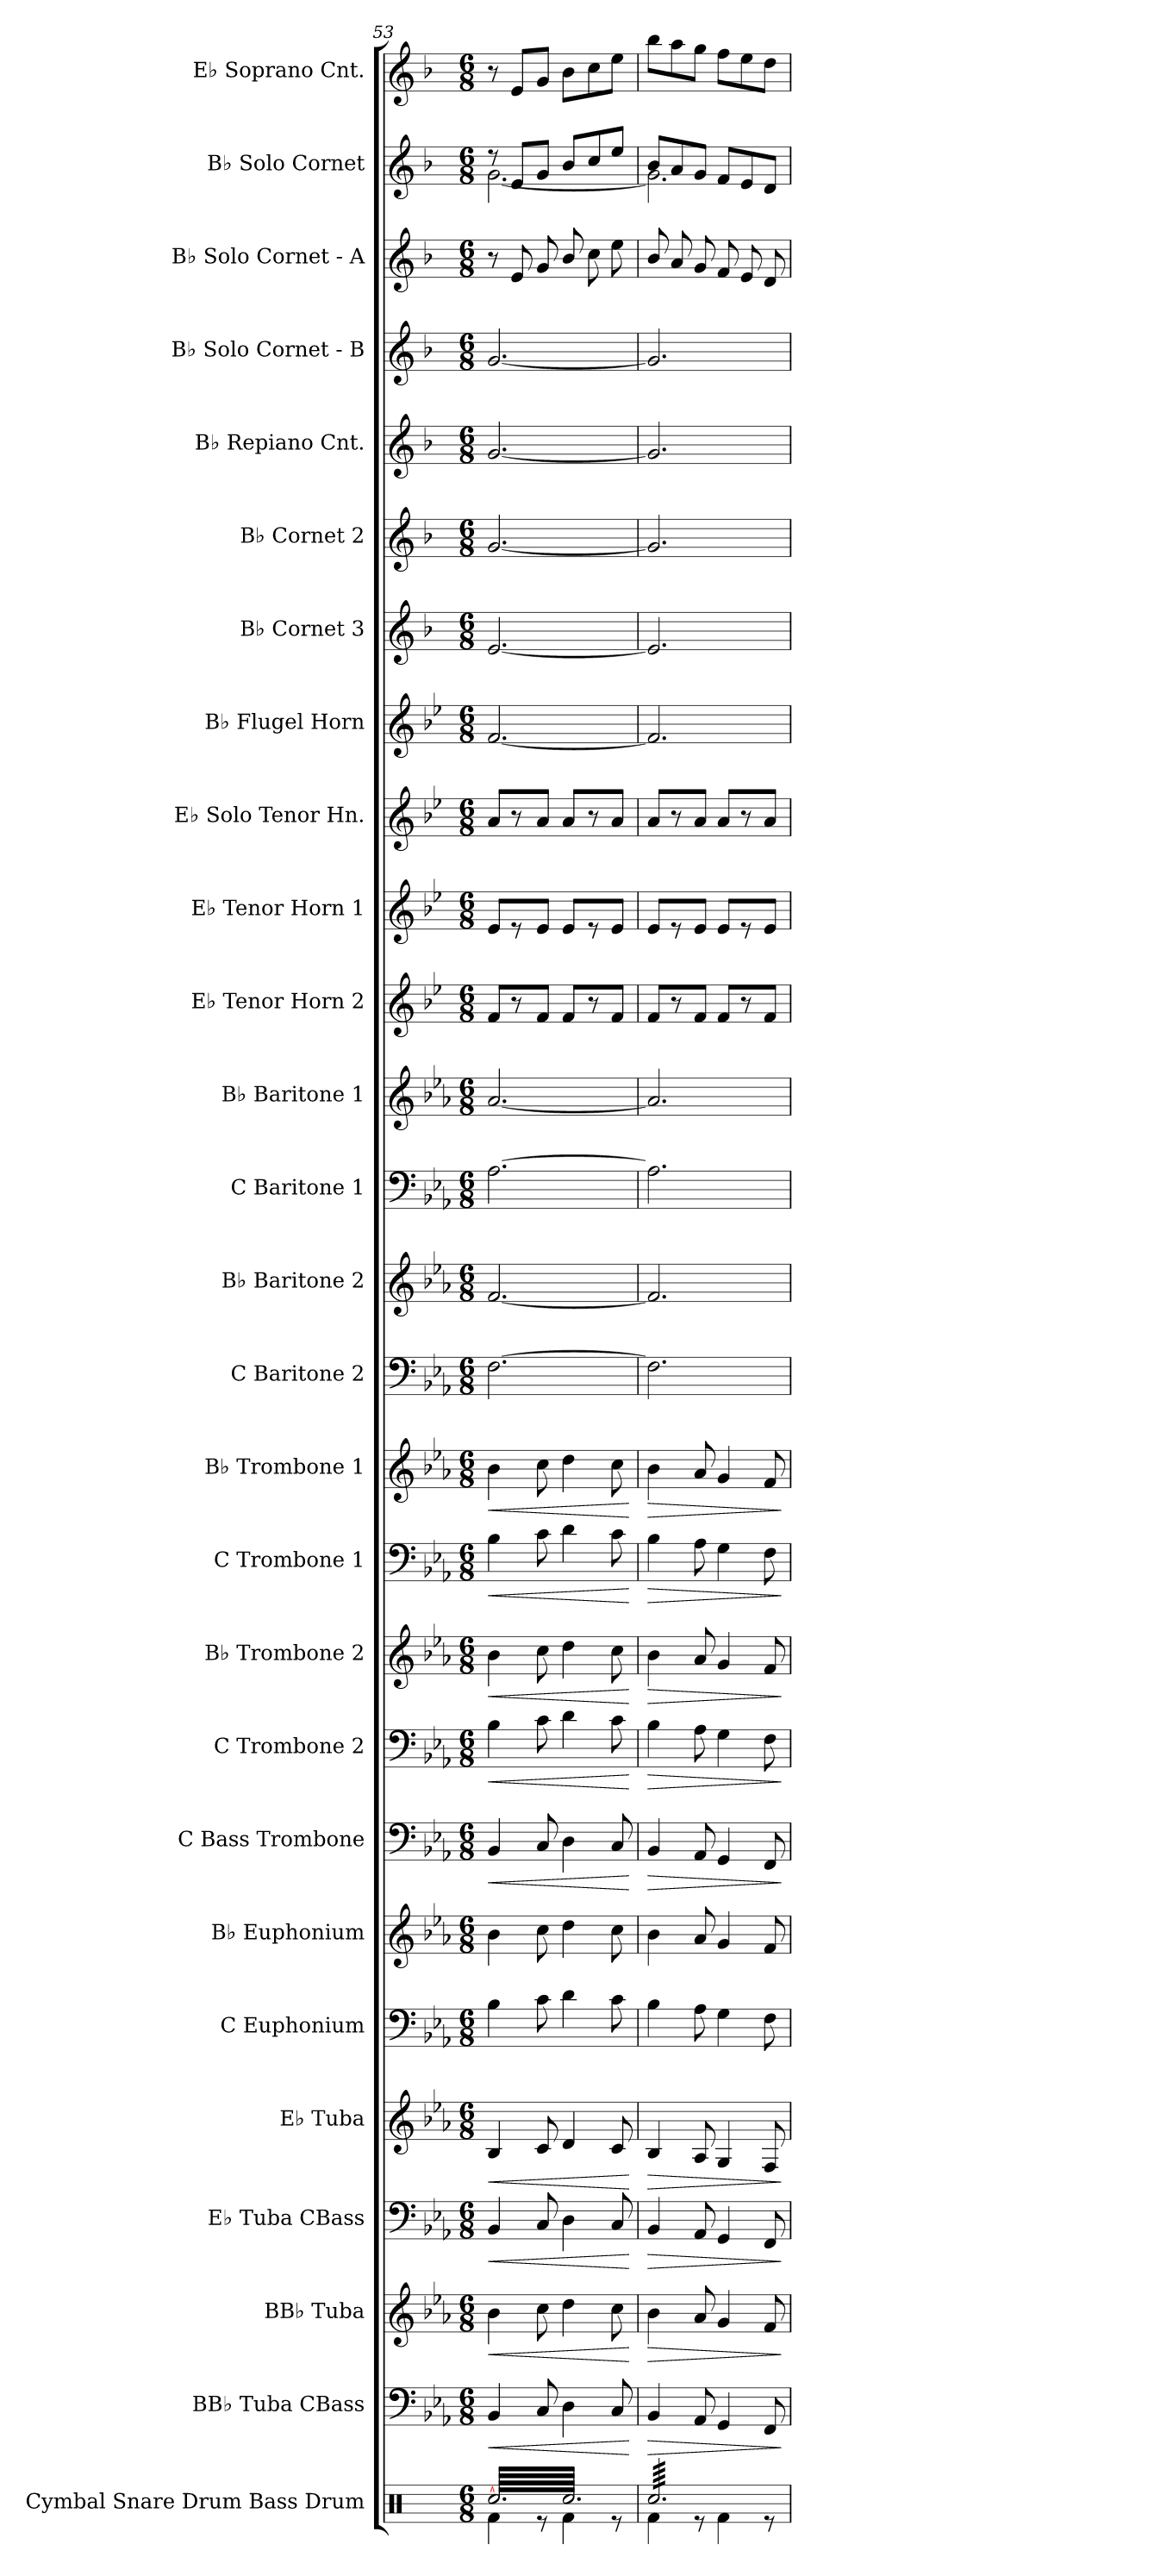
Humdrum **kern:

**kern	**kern	**dynam	**kern	**dynam	**kern	**dynam	**kern	**dynam	**kern	**kern	**kern	**dynam	**kern	**dynam	**kern	**dynam	**kern	**dynam	**kern	**dynam	**kern	**kern	**kern	**kern	**kern	**kern	**kern	**kern	**kern	**kern	**kern	**kern	**kern	**kern	**kern
*part27	*part26	*part26	*part25	*part25	*part24	*part24	*part23	*part23	*part22	*part21	*part20	*part20	*part19	*part19	*part18	*part18	*part17	*part17	*part16	*part16	*part15	*part14	*part13	*part12	*part11	*part10	*part9	*part8	*part7	*part6	*part5	*part4	*part3	*part2	*part1
*staff27	*staff26	*staff26	*staff25	*staff25	*staff24	*staff24	*staff23	*staff23	*staff22	*staff21	*staff20	*staff20	*staff19	*staff19	*staff18	*staff18	*staff17	*staff17	*staff16	*staff16	*staff15	*staff14	*staff13	*staff12	*staff11	*staff10	*staff9	*staff8	*staff7	*staff6	*staff5	*staff4	*staff3	*staff2	*staff1
*I"Cymbal Snare Drum Bass Drum	*I"BB♭ Tuba CBass	*	*I"BB♭ Tuba	*	*I"E♭ Tuba CBass	*	*I"E♭ Tuba	*	*I"C Euphonium	*I"B♭ Euphonium	*I"C Bass Trombone	*	*I"C Trombone 2	*	*I"B♭ Trombone 2	*	*I"C Trombone 1	*	*I"B♭ Trombone 1	*	*I"C Baritone 2	*I"B♭ Baritone 2	*I"C Baritone 1	*I"B♭ Baritone 1	*I"E♭ Tenor Horn 2	*I"E♭ Tenor Horn 1	*I"E♭ Solo Tenor Hn.	*I"B♭ Flugel Horn	*I"B♭ Cornet 3	*I"B♭ Cornet 2	*I"B♭ Repiano Cnt.	*I"B♭ Solo Cornet - B	*I"B♭ Solo Cornet - A	*I"B♭ Solo Cornet	*I"E♭ Soprano Cnt.
*I'Cym. S.D. B.D.	*	*	*I'BB♭ Tba.	*	*	*	*I'E♭ Tba.	*	*I'C Euph.	*I'B♭ Euph.	*I'C Bs. Tbn.	*	*I'C Tbn. 2	*	*I'B♭ Tbn. 2	*	*I'C Tbn. 1	*	*I'B♭ Tbn. 1	*	*I'C Bar. 2	*I'B♭ Bar. 2	*I'C Bar. 1	*I'B♭ Bar. 1	*I'E♭ Hn. 2	*I'E♭ Hn. 1	*I'E♭ Solo Hn.	*I'B♭ Flg. Hn.	*I'B♭ Cnt. 3	*I'B♭ Cnt. 2	*I'B♭ Rep. Cnt.	*I'B♭ Solo Cnt. - B	*I'B♭ Solo Cnt. - A	*I'B♭ Solo Cnt.	*I'E♭ Sop. Cnt.
*clefX	*clefF4	*	*clefG2	*	*clefF4	*	*clefG2	*	*clefF4	*clefG2	*clefF4	*	*clefF4	*	*clefG2	*	*clefF4	*	*clefG2	*	*clefF4	*clefG2	*clefF4	*clefG2	*clefG2	*clefG2	*clefG2	*clefG2	*clefG2	*clefG2	*clefG2	*clefG2	*clefG2	*clefG2	*clefG2
*	*	*	*ITrd14c24	*	*	*	*ITrd7c12	*	*	*ITrd7c12	*	*	*	*	*ITrd7c12	*	*	*	*ITrd7c12	*	*	*ITrd7c12	*	*ITrd7c12	*ITrd4c7	*ITrd4c7	*ITrd4c7	*ITrd4c7	*ITrd1c2	*ITrd1c2	*ITrd1c2	*ITrd1c2	*ITrd1c2	*ITrd1c2	*ITrd1c2
*k[]	*k[b-e-a-]	*	*k[b-e-a-]	*	*k[b-e-a-]	*	*k[b-e-a-]	*	*k[b-e-a-]	*k[b-e-a-]	*k[b-e-a-]	*	*k[b-e-a-]	*	*k[b-e-a-]	*	*k[b-e-a-]	*	*k[b-e-a-]	*	*k[b-e-a-]	*k[b-e-a-]	*k[b-e-a-]	*k[b-e-a-]	*k[b-e-a-]	*k[b-e-a-]	*k[b-e-a-]	*k[b-e-a-]	*k[b-e-a-]	*k[b-e-a-]	*k[b-e-a-]	*k[b-e-a-]	*k[b-e-a-]	*k[b-e-a-]	*k[b-e-a-]
*M6/8	*M6/8	*	*M6/8	*	*M6/8	*	*M6/8	*	*M6/8	*M6/8	*M6/8	*	*M6/8	*	*M6/8	*	*M6/8	*	*M6/8	*	*M6/8	*M6/8	*M6/8	*M6/8	*M6/8	*M6/8	*M6/8	*M6/8	*M6/8	*M6/8	*M6/8	*M6/8	*M6/8	*M6/8	*M6/8
=53	=53	=53	=53	=53	=53	=53	=53	=53	=53	=53	=53	=53	=53	=53	=53	=53	=53	=53	=53	=53	=53	=53	=53	=53	=53	=53	=53	=53	=53	=53	=53	=53	=53	=53	=53
*^	*	*	*	*	*	*	*	*	*	*	*	*	*	*	*	*	*	*	*	*	*	*	*	*	*	*	*	*	*	*	*	*	*	*	*
!	!	!	!LO:HP:b	!	!LO:HP:b	!	!LO:HP:b	!	!LO:HP:b	!	!	!	!LO:HP:b	!	!LO:HP:b	!	!LO:HP:b	!	!LO:HP:b	!	!LO:HP:b	!	!	!	!	!	!	!	!	!	!	!	!	!	!	!
*	*	*	*	*	*	*	*	*	*	*	*	*	*	*	*	*	*	*	*	*	*	*	*	*	*	*	*	*	*	*	*	*	*	*	*^	*
*tremolo	*	*	*	*	*	*	*	*	*	*	*	*	*	*	*	*	*	*	*	*	*	*	*	*	*	*	*	*	*	*	*	*	*	*	*	*	*
[64Rcc/LLLL	4Rf\	4BB-/	<	4BB-\	<	4BB-/	<	4BB-/	<	4B-\	4B-\	4BB-/	<	4B-\	<	4B-\	<	4B-\	<	4B-\	<	[2.F\	[2.F/	[2.A-i\	[2.A-i/	8B-/L	8A-i/L	8d/L	[2.B-/	[2.d/	[2.f/	[2.f/	[2.f/	8r	8r	[2.f\	8r
64Rcc/	.	.	.	.	.	.	.	.	.	.	.	.	.	.	.	.	.	.	.	.	.	.	.	.	.	.	.	.	.	.	.	.	.	.	.	.	.
64Rcc/	.	.	.	.	.	.	.	.	.	.	.	.	.	.	.	.	.	.	.	.	.	.	.	.	.	.	.	.	.	.	.	.	.	.	.	.	.
64Rcc/	.	.	.	.	.	.	.	.	.	.	.	.	.	.	.	.	.	.	.	.	.	.	.	.	.	.	.	.	.	.	.	.	.	.	.	.	.
64Rcc/	.	.	.	.	.	.	.	.	.	.	.	.	.	.	.	.	.	.	.	.	.	.	.	.	.	.	.	.	.	.	.	.	.	.	.	.	.
64Rcc/	.	.	.	.	.	.	.	.	.	.	.	.	.	.	.	.	.	.	.	.	.	.	.	.	.	.	.	.	.	.	.	.	.	.	.	.	.
64Rcc/	.	.	.	.	.	.	.	.	.	.	.	.	.	.	.	.	.	.	.	.	.	.	.	.	.	.	.	.	.	.	.	.	.	.	.	.	.
64Rcc/	.	.	.	.	.	.	.	.	.	.	.	.	.	.	.	.	.	.	.	.	.	.	.	.	.	.	.	.	.	.	.	.	.	.	.	.	.
64Rcc/	.	.	.	.	.	.	.	.	.	.	.	.	.	.	.	.	.	.	.	.	.	.	.	.	.	8r	8r	8r	.	.	.	.	.	8d/	8d/L	.	8d/L
64Rcc/	.	.	.	.	.	.	.	.	.	.	.	.	.	.	.	.	.	.	.	.	.	.	.	.	.	.	.	.	.	.	.	.	.	.	.	.	.
64Rcc/	.	.	.	.	.	.	.	.	.	.	.	.	.	.	.	.	.	.	.	.	.	.	.	.	.	.	.	.	.	.	.	.	.	.	.	.	.
64Rcc/	.	.	.	.	.	.	.	.	.	.	.	.	.	.	.	.	.	.	.	.	.	.	.	.	.	.	.	.	.	.	.	.	.	.	.	.	.
64Rcc/	.	.	.	.	.	.	.	.	.	.	.	.	.	.	.	.	.	.	.	.	.	.	.	.	.	.	.	.	.	.	.	.	.	.	.	.	.
64Rcc/	.	.	.	.	.	.	.	.	.	.	.	.	.	.	.	.	.	.	.	.	.	.	.	.	.	.	.	.	.	.	.	.	.	.	.	.	.
64Rcc/	.	.	.	.	.	.	.	.	.	.	.	.	.	.	.	.	.	.	.	.	.	.	.	.	.	.	.	.	.	.	.	.	.	.	.	.	.
64Rcc/	.	.	.	.	.	.	.	.	.	.	.	.	.	.	.	.	.	.	.	.	.	.	.	.	.	.	.	.	.	.	.	.	.	.	.	.	.
64Rcc/	8r	8C/	.	8C\	.	8C/	.	8C/	.	8c\	8c\	8C/	.	8c\	.	8c\	.	8c\	.	8c\	.	.	.	.	.	8B-/J	8A-/J	8d/J	.	.	.	.	.	8f/	8f/J	.	8f/J
64Rcc/	.	.	.	.	.	.	.	.	.	.	.	.	.	.	.	.	.	.	.	.	.	.	.	.	.	.	.	.	.	.	.	.	.	.	.	.	.
64Rcc/	.	.	.	.	.	.	.	.	.	.	.	.	.	.	.	.	.	.	.	.	.	.	.	.	.	.	.	.	.	.	.	.	.	.	.	.	.
64Rcc/	.	.	.	.	.	.	.	.	.	.	.	.	.	.	.	.	.	.	.	.	.	.	.	.	.	.	.	.	.	.	.	.	.	.	.	.	.
64Rcc/	.	.	.	.	.	.	.	.	.	.	.	.	.	.	.	.	.	.	.	.	.	.	.	.	.	.	.	.	.	.	.	.	.	.	.	.	.
64Rcc/	.	.	.	.	.	.	.	.	.	.	.	.	.	.	.	.	.	.	.	.	.	.	.	.	.	.	.	.	.	.	.	.	.	.	.	.	.
64Rcc/	.	.	.	.	.	.	.	.	.	.	.	.	.	.	.	.	.	.	.	.	.	.	.	.	.	.	.	.	.	.	.	.	.	.	.	.	.
64Rcc/	.	.	.	.	.	.	.	.	.	.	.	.	.	.	.	.	.	.	.	.	.	.	.	.	.	.	.	.	.	.	.	.	.	.	.	.	.
64Rcc/	4Rf\	4D\	.	4D\	.	4D\	.	4D/	.	4d\	4d\	4D\	.	4d\	.	4d\	.	4d\	.	4d\	.	.	.	.	.	8B-/L	8A-/L	8d/L	.	.	.	.	.	8a-/	8a-/L	.	8a-\L
64Rcc/	.	.	.	.	.	.	.	.	.	.	.	.	.	.	.	.	.	.	.	.	.	.	.	.	.	.	.	.	.	.	.	.	.	.	.	.	.
64Rcc/	.	.	.	.	.	.	.	.	.	.	.	.	.	.	.	.	.	.	.	.	.	.	.	.	.	.	.	.	.	.	.	.	.	.	.	.	.
64Rcc/	.	.	.	.	.	.	.	.	.	.	.	.	.	.	.	.	.	.	.	.	.	.	.	.	.	.	.	.	.	.	.	.	.	.	.	.	.
64Rcc/	.	.	.	.	.	.	.	.	.	.	.	.	.	.	.	.	.	.	.	.	.	.	.	.	.	.	.	.	.	.	.	.	.	.	.	.	.
64Rcc/	.	.	.	.	.	.	.	.	.	.	.	.	.	.	.	.	.	.	.	.	.	.	.	.	.	.	.	.	.	.	.	.	.	.	.	.	.
64Rcc/	.	.	.	.	.	.	.	.	.	.	.	.	.	.	.	.	.	.	.	.	.	.	.	.	.	.	.	.	.	.	.	.	.	.	.	.	.
64Rcc/	.	.	.	.	.	.	.	.	.	.	.	.	.	.	.	.	.	.	.	.	.	.	.	.	.	.	.	.	.	.	.	.	.	.	.	.	.
64Rcc/	.	.	.	.	.	.	.	.	.	.	.	.	.	.	.	.	.	.	.	.	.	.	.	.	.	8r	8r	8r	.	.	.	.	.	8b-\	8b-/	.	8b-\
64Rcc/	.	.	.	.	.	.	.	.	.	.	.	.	.	.	.	.	.	.	.	.	.	.	.	.	.	.	.	.	.	.	.	.	.	.	.	.	.
64Rcc/	.	.	.	.	.	.	.	.	.	.	.	.	.	.	.	.	.	.	.	.	.	.	.	.	.	.	.	.	.	.	.	.	.	.	.	.	.
64Rcc/	.	.	.	.	.	.	.	.	.	.	.	.	.	.	.	.	.	.	.	.	.	.	.	.	.	.	.	.	.	.	.	.	.	.	.	.	.
64Rcc/	.	.	.	.	.	.	.	.	.	.	.	.	.	.	.	.	.	.	.	.	.	.	.	.	.	.	.	.	.	.	.	.	.	.	.	.	.
64Rcc/	.	.	.	.	.	.	.	.	.	.	.	.	.	.	.	.	.	.	.	.	.	.	.	.	.	.	.	.	.	.	.	.	.	.	.	.	.
64Rcc/	.	.	.	.	.	.	.	.	.	.	.	.	.	.	.	.	.	.	.	.	.	.	.	.	.	.	.	.	.	.	.	.	.	.	.	.	.
64Rcc/	.	.	.	.	.	.	.	.	.	.	.	.	.	.	.	.	.	.	.	.	.	.	.	.	.	.	.	.	.	.	.	.	.	.	.	.	.
64Rcc/	8r	8C/	.	8C\	.	8C/	.	8C/	.	8c\	8c\	8C/	.	8c\	.	8c\	.	8c\	.	8c\	.	.	.	.	.	8B-/J	8A-/J	8d/J	.	.	.	.	.	8dd\	8dd/J	.	8dd\J
64Rcc/	.	.	.	.	.	.	.	.	.	.	.	.	.	.	.	.	.	.	.	.	.	.	.	.	.	.	.	.	.	.	.	.	.	.	.	.	.
64Rcc/	.	.	.	.	.	.	.	.	.	.	.	.	.	.	.	.	.	.	.	.	.	.	.	.	.	.	.	.	.	.	.	.	.	.	.	.	.
64Rcc/	.	.	.	.	.	.	.	.	.	.	.	.	.	.	.	.	.	.	.	.	.	.	.	.	.	.	.	.	.	.	.	.	.	.	.	.	.
64Rcc/	.	.	.	.	.	.	.	.	.	.	.	.	.	.	.	.	.	.	.	.	.	.	.	.	.	.	.	.	.	.	.	.	.	.	.	.	.
64Rcc/	.	.	.	.	.	.	.	.	.	.	.	.	.	.	.	.	.	.	.	.	.	.	.	.	.	.	.	.	.	.	.	.	.	.	.	.	.
64Rcc/	.	.	.	.	.	.	.	.	.	.	.	.	.	.	.	.	.	.	.	.	.	.	.	.	.	.	.	.	.	.	.	.	.	.	.	.	.
64Rcc/JJJJ	.	.	.	.	.	.	.	.	.	.	.	.	.	.	.	.	.	.	.	.	.	.	.	.	.	.	.	.	.	.	.	.	.	.	.	.	.
*v	*v	*	*	*	*	*	*	*	*	*	*	*	*	*	*	*	*	*	*	*	*	*	*	*	*	*	*	*	*	*	*	*	*	*	*v	*v	*
.	.	[	.	[	.	[	.	[	.	.	.	[	.	[	.	[	.	[	.	[	.	.	.	.	.	.	.	.	.	.	.	.	.	.	.
=54	=54	=54	=54	=54	=54	=54	=54	=54	=54	=54	=54	=54	=54	=54	=54	=54	=54	=54	=54	=54	=54	=54	=54	=54	=54	=54	=54	=54	=54	=54	=54	=54	=54	=54	=54
*^	*	*	*	*	*	*	*	*	*	*	*	*	*	*	*	*	*	*	*	*	*	*	*	*	*	*	*	*	*	*	*	*	*	*	*
!	!	!	!LO:HP:b	!	!LO:HP:b	!	!LO:HP:b	!	!LO:HP:b	!	!	!	!LO:HP:b	!	!LO:HP:b	!	!LO:HP:b	!	!LO:HP:b	!	!LO:HP:b	!	!	!	!	!	!	!	!	!	!	!	!	!	!	!
*	*	*	*	*	*	*	*	*	*	*	*	*	*	*	*	*	*	*	*	*	*	*	*	*	*	*	*	*	*	*	*	*	*	*	*^	*
64Rcc/LLLL	4Rf\	4BB-/	>	4BB-\	>	4BB-/	>	4BB-/	>	4B-\	4B-\	4BB-/	>	4B-\	>	4B-\	>	4B-\	>	4B-\	>	2.F\]	2.F/]	2.A-\]	2.A-/]	8B-/L	8A-/L	8d/L	2.B-/]	2.d/]	2.f/]	2.f/]	2.f/]	8a-/	8a-/L	2.f\]	8aa-\L
64Rcc/	.	.	.	.	.	.	.	.	.	.	.	.	.	.	.	.	.	.	.	.	.	.	.	.	.	.	.	.	.	.	.	.	.	.	.	.	.
64Rcc/	.	.	.	.	.	.	.	.	.	.	.	.	.	.	.	.	.	.	.	.	.	.	.	.	.	.	.	.	.	.	.	.	.	.	.	.	.
64Rcc/	.	.	.	.	.	.	.	.	.	.	.	.	.	.	.	.	.	.	.	.	.	.	.	.	.	.	.	.	.	.	.	.	.	.	.	.	.
64Rcc/	.	.	.	.	.	.	.	.	.	.	.	.	.	.	.	.	.	.	.	.	.	.	.	.	.	.	.	.	.	.	.	.	.	.	.	.	.
64Rcc/	.	.	.	.	.	.	.	.	.	.	.	.	.	.	.	.	.	.	.	.	.	.	.	.	.	.	.	.	.	.	.	.	.	.	.	.	.
64Rcc/	.	.	.	.	.	.	.	.	.	.	.	.	.	.	.	.	.	.	.	.	.	.	.	.	.	.	.	.	.	.	.	.	.	.	.	.	.
64Rcc/	.	.	.	.	.	.	.	.	.	.	.	.	.	.	.	.	.	.	.	.	.	.	.	.	.	.	.	.	.	.	.	.	.	.	.	.	.
64Rcc/	.	.	.	.	.	.	.	.	.	.	.	.	.	.	.	.	.	.	.	.	.	.	.	.	.	8r	8r	8r	.	.	.	.	.	8g/	8g/	.	8gg\
64Rcc/	.	.	.	.	.	.	.	.	.	.	.	.	.	.	.	.	.	.	.	.	.	.	.	.	.	.	.	.	.	.	.	.	.	.	.	.	.
64Rcc/	.	.	.	.	.	.	.	.	.	.	.	.	.	.	.	.	.	.	.	.	.	.	.	.	.	.	.	.	.	.	.	.	.	.	.	.	.
64Rcc/	.	.	.	.	.	.	.	.	.	.	.	.	.	.	.	.	.	.	.	.	.	.	.	.	.	.	.	.	.	.	.	.	.	.	.	.	.
64Rcc/	.	.	.	.	.	.	.	.	.	.	.	.	.	.	.	.	.	.	.	.	.	.	.	.	.	.	.	.	.	.	.	.	.	.	.	.	.
64Rcc/	.	.	.	.	.	.	.	.	.	.	.	.	.	.	.	.	.	.	.	.	.	.	.	.	.	.	.	.	.	.	.	.	.	.	.	.	.
64Rcc/	.	.	.	.	.	.	.	.	.	.	.	.	.	.	.	.	.	.	.	.	.	.	.	.	.	.	.	.	.	.	.	.	.	.	.	.	.
64Rcc/	.	.	.	.	.	.	.	.	.	.	.	.	.	.	.	.	.	.	.	.	.	.	.	.	.	.	.	.	.	.	.	.	.	.	.	.	.
64Rcc/	8r	8AA-/	.	8AA-/	.	8AA-/	.	8AA-/	.	8A-\	8A-/	8AA-/	.	8A-\	.	8A-/	.	8A-\	.	8A-/	.	.	.	.	.	8B-/J	8A-/J	8d/J	.	.	.	.	.	8f/	8f/J	.	8ff\J
64Rcc/	.	.	.	.	.	.	.	.	.	.	.	.	.	.	.	.	.	.	.	.	.	.	.	.	.	.	.	.	.	.	.	.	.	.	.	.	.
64Rcc/	.	.	.	.	.	.	.	.	.	.	.	.	.	.	.	.	.	.	.	.	.	.	.	.	.	.	.	.	.	.	.	.	.	.	.	.	.
64Rcc/	.	.	.	.	.	.	.	.	.	.	.	.	.	.	.	.	.	.	.	.	.	.	.	.	.	.	.	.	.	.	.	.	.	.	.	.	.
64Rcc/	.	.	.	.	.	.	.	.	.	.	.	.	.	.	.	.	.	.	.	.	.	.	.	.	.	.	.	.	.	.	.	.	.	.	.	.	.
64Rcc/	.	.	.	.	.	.	.	.	.	.	.	.	.	.	.	.	.	.	.	.	.	.	.	.	.	.	.	.	.	.	.	.	.	.	.	.	.
64Rcc/	.	.	.	.	.	.	.	.	.	.	.	.	.	.	.	.	.	.	.	.	.	.	.	.	.	.	.	.	.	.	.	.	.	.	.	.	.
64Rcc/	.	.	.	.	.	.	.	.	.	.	.	.	.	.	.	.	.	.	.	.	.	.	.	.	.	.	.	.	.	.	.	.	.	.	.	.	.
64Rcc/	4Rf\	4GG/	.	4GG/	.	4GG/	.	4GG/	.	4G\	4G/	4GG/	.	4G\	.	4G/	.	4G\	.	4G/	.	.	.	.	.	8B-/L	8A-/L	8d/L	.	.	.	.	.	8e-/	8e-/L	.	8ee-\L
64Rcc/	.	.	.	.	.	.	.	.	.	.	.	.	.	.	.	.	.	.	.	.	.	.	.	.	.	.	.	.	.	.	.	.	.	.	.	.	.
64Rcc/	.	.	.	.	.	.	.	.	.	.	.	.	.	.	.	.	.	.	.	.	.	.	.	.	.	.	.	.	.	.	.	.	.	.	.	.	.
64Rcc/	.	.	.	.	.	.	.	.	.	.	.	.	.	.	.	.	.	.	.	.	.	.	.	.	.	.	.	.	.	.	.	.	.	.	.	.	.
64Rcc/	.	.	.	.	.	.	.	.	.	.	.	.	.	.	.	.	.	.	.	.	.	.	.	.	.	.	.	.	.	.	.	.	.	.	.	.	.
64Rcc/	.	.	.	.	.	.	.	.	.	.	.	.	.	.	.	.	.	.	.	.	.	.	.	.	.	.	.	.	.	.	.	.	.	.	.	.	.
64Rcc/	.	.	.	.	.	.	.	.	.	.	.	.	.	.	.	.	.	.	.	.	.	.	.	.	.	.	.	.	.	.	.	.	.	.	.	.	.
64Rcc/	.	.	.	.	.	.	.	.	.	.	.	.	.	.	.	.	.	.	.	.	.	.	.	.	.	.	.	.	.	.	.	.	.	.	.	.	.
64Rcc/	.	.	.	.	.	.	.	.	.	.	.	.	.	.	.	.	.	.	.	.	.	.	.	.	.	8r	8r	8r	.	.	.	.	.	8d/	8d/	.	8dd\
64Rcc/	.	.	.	.	.	.	.	.	.	.	.	.	.	.	.	.	.	.	.	.	.	.	.	.	.	.	.	.	.	.	.	.	.	.	.	.	.
64Rcc/	.	.	.	.	.	.	.	.	.	.	.	.	.	.	.	.	.	.	.	.	.	.	.	.	.	.	.	.	.	.	.	.	.	.	.	.	.
64Rcc/	.	.	.	.	.	.	.	.	.	.	.	.	.	.	.	.	.	.	.	.	.	.	.	.	.	.	.	.	.	.	.	.	.	.	.	.	.
64Rcc/	.	.	.	.	.	.	.	.	.	.	.	.	.	.	.	.	.	.	.	.	.	.	.	.	.	.	.	.	.	.	.	.	.	.	.	.	.
64Rcc/	.	.	.	.	.	.	.	.	.	.	.	.	.	.	.	.	.	.	.	.	.	.	.	.	.	.	.	.	.	.	.	.	.	.	.	.	.
64Rcc/	.	.	.	.	.	.	.	.	.	.	.	.	.	.	.	.	.	.	.	.	.	.	.	.	.	.	.	.	.	.	.	.	.	.	.	.	.
64Rcc/	.	.	.	.	.	.	.	.	.	.	.	.	.	.	.	.	.	.	.	.	.	.	.	.	.	.	.	.	.	.	.	.	.	.	.	.	.
64Rcc/	8r	8FF/	.	8FF/	.	8FF/	.	8FF/	.	8F\	8F/	8FF/	.	8F\	.	8F/	.	8F\	.	8F/	.	.	.	.	.	8B-/J	8A-/J	8d/J	.	.	.	.	.	8c/	8c/J	.	8cc\J
64Rcc/	.	.	.	.	.	.	.	.	.	.	.	.	.	.	.	.	.	.	.	.	.	.	.	.	.	.	.	.	.	.	.	.	.	.	.	.	.
64Rcc/	.	.	.	.	.	.	.	.	.	.	.	.	.	.	.	.	.	.	.	.	.	.	.	.	.	.	.	.	.	.	.	.	.	.	.	.	.
64Rcc/	.	.	.	.	.	.	.	.	.	.	.	.	.	.	.	.	.	.	.	.	.	.	.	.	.	.	.	.	.	.	.	.	.	.	.	.	.
64Rcc/	.	.	.	.	.	.	.	.	.	.	.	.	.	.	.	.	.	.	.	.	.	.	.	.	.	.	.	.	.	.	.	.	.	.	.	.	.
64Rcc/	.	.	.	.	.	.	.	.	.	.	.	.	.	.	.	.	.	.	.	.	.	.	.	.	.	.	.	.	.	.	.	.	.	.	.	.	.
64Rcc/	.	.	.	.	.	.	.	.	.	.	.	.	.	.	.	.	.	.	.	.	.	.	.	.	.	.	.	.	.	.	.	.	.	.	.	.	.
64Rcc/JJJJ	.	.	.	.	.	.	.	.	.	.	.	.	.	.	.	.	.	.	.	.	.	.	.	.	.	.	.	.	.	.	.	.	.	.	.	.	.
*Xtremolo	*	*	*	*	*	*	*	*	*	*	*	*	*	*	*	*	*	*	*	*	*	*	*	*	*	*	*	*	*	*	*	*	*	*	*	*	*
*v	*v	*	*	*	*	*	*	*	*	*	*	*	*	*	*	*	*	*	*	*	*	*	*	*	*	*	*	*	*	*	*	*	*	*	*v	*v	*
.	.	]	.	]	.	]	.	]	.	.	.	]	.	]	.	]	.	]	.	]	.	.	.	.	.	.	.	.	.	.	.	.	.	.	.
=	=	=	=	=	=	=	=	=	=	=	=	=	=	=	=	=	=	=	=	=	=	=	=	=	=	=	=	=	=	=	=	=	=	=	=
*-	*-	*-	*-	*-	*-	*-	*-	*-	*-	*-	*-	*-	*-	*-	*-	*-	*-	*-	*-	*-	*-	*-	*-	*-	*-	*-	*-	*-	*-	*-	*-	*-	*-	*-	*-
